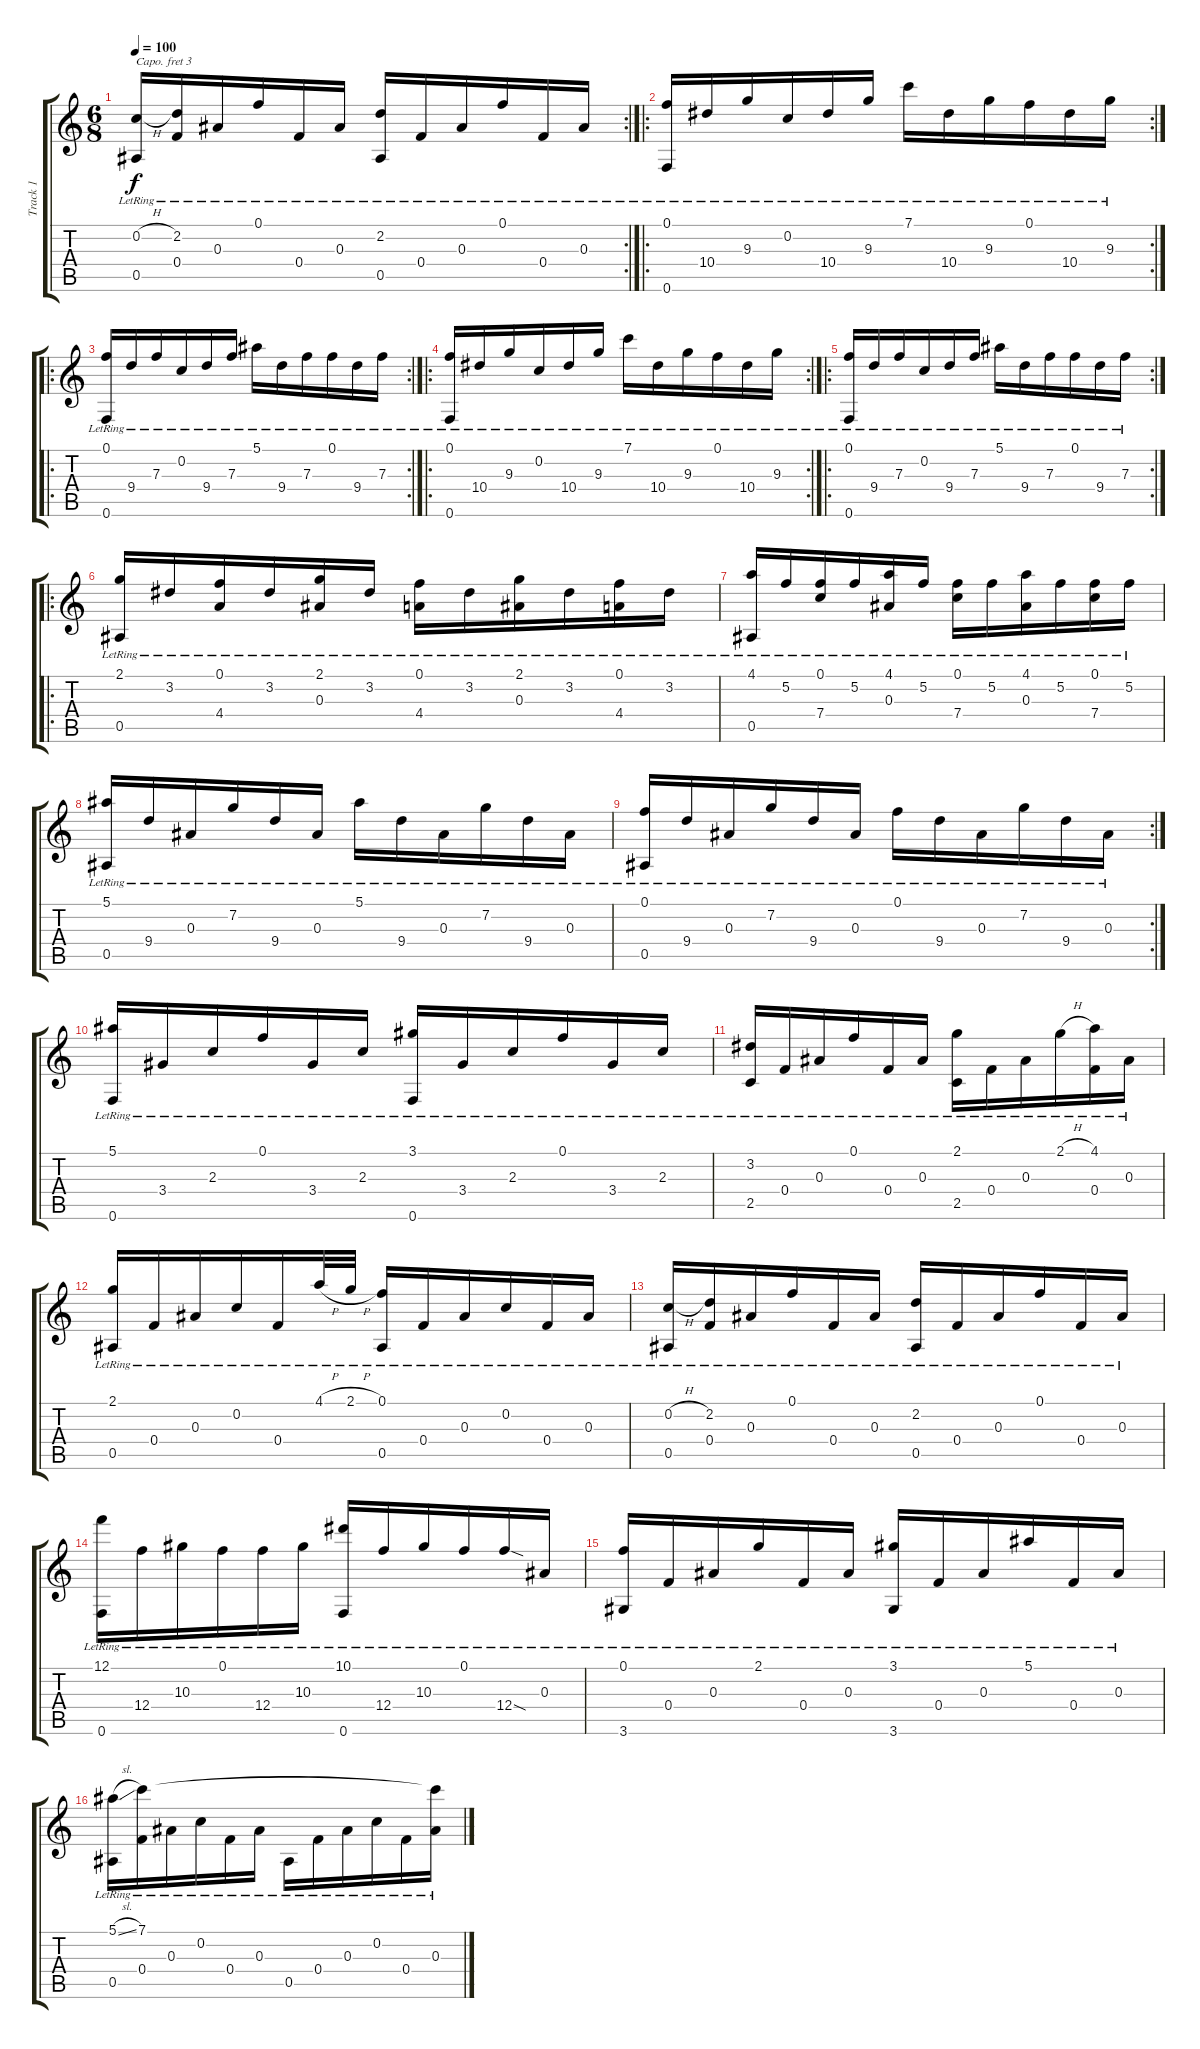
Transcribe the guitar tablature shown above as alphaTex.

\track ("Track 1" "Track 1") {instrument acousticguitarsteel}
\staff {score tabs}
\capo 3
\tuning (D4 A3 G3 D3 G2 D2) {hide}
\rc 2
\ts (6 8)
\tempo 100
\clef g2
\ks c
(0.2{h lr} 0.5{lr}).16{dy f} (2.2{lr} 0.4{lr}).16 0.3{lr}.16 0.1{lr}.16 0.4{lr}.16 0.3{lr}.16 (2.2{lr} 0.5{lr}).16 0.4{lr}.16 0.3{lr}.16 0.1{lr}.16 0.4{lr}.16 0.3{lr}.16 |
\ro
\rc 2
(0.1{lr} 0.6{lr}).16 10.4{lr}.16 9.3{lr}.16 0.2{lr}.16 10.4{lr}.16 9.3{lr}.16 7.1{lr}.16 10.4{lr}.16 9.3{lr}.16 0.1{lr}.16 10.4{lr}.16 9.3{lr}.16 |
\ro
\rc 2
(0.1{lr} 0.6{lr}).16 9.4{lr}.16 7.3{lr}.16 0.2{lr}.16 9.4{lr}.16 7.3{lr}.16 5.1{lr}.16 9.4{lr}.16 7.3{lr}.16 0.1{lr}.16 9.4{lr}.16 7.3{lr}.16 |
\ro
\rc 2
(0.1{lr} 0.6{lr}).16 10.4{lr}.16 9.3{lr}.16 0.2{lr}.16 10.4{lr}.16 9.3{lr}.16 7.1{lr}.16 10.4{lr}.16 9.3{lr}.16 0.1{lr}.16 10.4{lr}.16 9.3{lr}.16 |
\ro
\rc 2
(0.1{lr} 0.6{lr}).16 9.4{lr}.16 7.3{lr}.16 0.2{lr}.16 9.4{lr}.16 7.3{lr}.16 5.1{lr}.16 9.4{lr}.16 7.3{lr}.16 0.1{lr}.16 9.4{lr}.16 7.3{lr}.16 |
\ro
(2.1{lr} 0.5{lr}).16 3.2{lr}.16 (0.1{lr} 4.4{lr}).16 3.2{lr}.16 (2.1{lr} 0.3{lr}).16 3.2{lr}.16 (0.1{lr} 4.4{lr}).16 3.2{lr}.16 (2.1{lr} 0.3{lr}).16 3.2{lr}.16 (0.1{lr} 4.4{lr}).16 3.2{lr}.16 |
(4.1{lr} 0.5{lr}).16 5.2{lr}.16 (0.1{lr} 7.4{lr}).16 5.2{lr}.16 (4.1{lr} 0.3{lr}).16 5.2{lr}.16 (0.1{lr} 7.4{lr}).16 5.2{lr}.16 (4.1{lr} 0.3{lr}).16 5.2{lr}.16 (0.1{lr} 7.4{lr}).16 5.2{lr}.16 |
(5.1{lr} 0.5{lr}).16 9.4{lr}.16 0.3{lr}.16 7.2{lr}.16 9.4{lr}.16 0.3{lr}.16 5.1{lr}.16 9.4{lr}.16 0.3{lr}.16 7.2{lr}.16 9.4{lr}.16 0.3{lr}.16 |
\rc 2
(0.1{lr} 0.5{lr}).16 9.4{lr}.16 0.3{lr}.16 7.2{lr}.16 9.4{lr}.16 0.3{lr}.16 0.1{lr}.16 9.4{lr}.16 0.3{lr}.16 7.2{lr}.16 9.4{lr}.16 0.3{lr}.16 |
(5.1{lr} 0.6{lr}).16 3.4{lr}.16 2.3{lr}.16 0.1{lr}.16 3.4{lr}.16 2.3{lr}.16 (3.1{lr} 0.6{lr}).16 3.4{lr}.16 2.3{lr}.16 0.1{lr}.16 3.4{lr}.16 2.3{lr}.16 |
(3.2{lr} 2.5{lr}).16 0.4{lr}.16 0.3{lr}.16 0.1{lr}.16 0.4{lr}.16 0.3{lr}.16 (2.1{lr} 2.5{lr}).16 0.4{lr}.16 0.3{lr}.16 2.1{h lr}.16 (4.1{lr} 0.4{lr}).16 0.3{lr}.16 |
(2.1{lr} 0.5{lr}).16 0.4{lr}.16 0.3{lr}.16 0.2{lr}.16 0.4{lr}.16 4.1{h lr}.32 2.1{h lr}.32 (0.1{lr} 0.5{lr}).16 0.4{lr}.16 0.3{lr}.16 0.2{lr}.16 0.4{lr}.16 0.3{lr}.16 |
(0.2{h lr} 0.5{lr}).16 (2.2{lr} 0.4{lr}).16 0.3{lr}.16 0.1{lr}.16 0.4{lr}.16 0.3{lr}.16 (2.2{lr} 0.5{lr}).16 0.4{lr}.16 0.3{lr}.16 0.1{lr}.16 0.4{lr}.16 0.3{lr}.16 |
(12.1{lr} 0.6{lr}).16 12.4{lr}.16 10.3{lr}.16 0.1{lr}.16 12.4{lr}.16 10.3{lr}.16 (10.1{lr} 0.6{lr}).16 12.4{lr}.16 10.3{lr}.16 0.1{lr}.16 12.4{sod lr}.16 0.3{lr}.16 |
(0.1{lr} 3.6{lr}).16 0.4{lr}.16 0.3{lr}.16 2.1{lr}.16 0.4{lr}.16 0.3{lr}.16 (3.1{lr} 3.6{lr}).16 0.4{lr}.16 0.3{lr}.16 5.1{lr}.16 0.4{lr}.16 0.3{lr}.16 |
(5.1{sl lr} 0.5{lr}).16 (7.1{lr} 0.4{lr}).16 0.3{lr}.16 0.2{lr}.16 0.4{lr}.16 0.3{lr}.16 0.5{lr}.16 0.4{lr}.16 0.3{lr}.16 0.2{lr}.16 0.4{lr}.16 (7.1{t} 0.3{lr}).16
